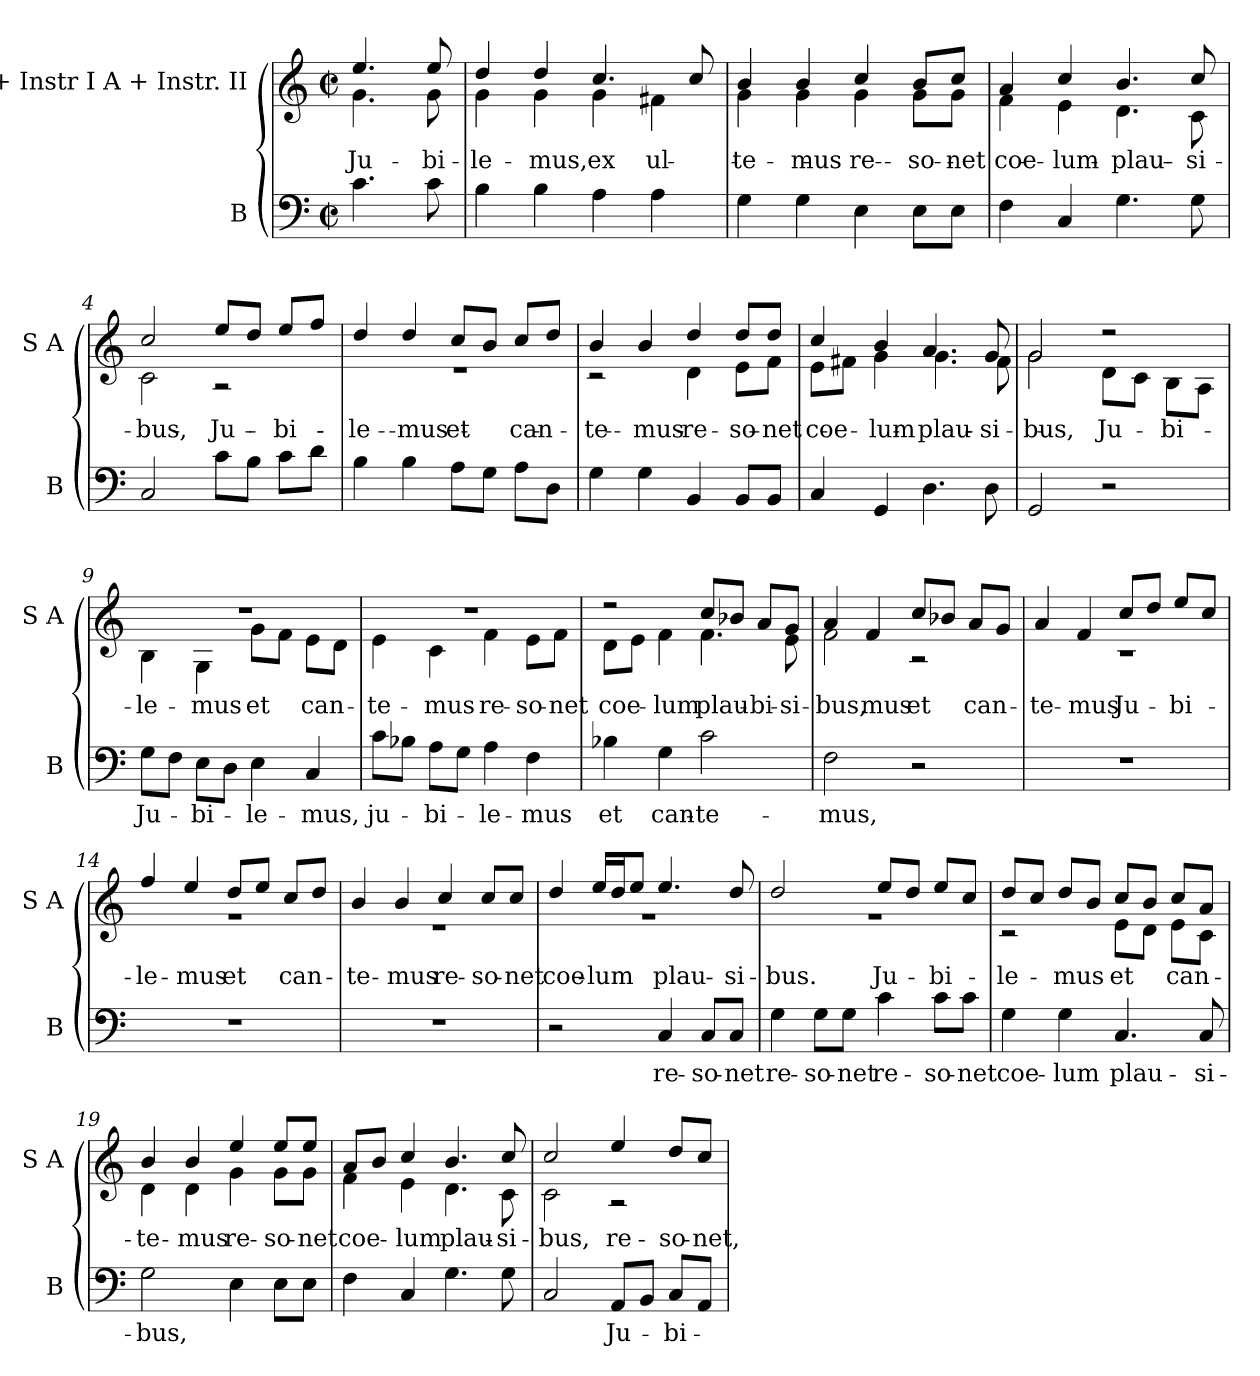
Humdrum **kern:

**kern	**text	**kern	**text
*part2	*part2	*part1	*part1
*staff2	*staff2	*staff1	*staff1
*I"B	*	*I"S + Instr I A + Instr. II	*
*I'B	*	*I'S A	*
*clefF4	*	*clefG2	*
*k[]	*	*k[]	*
*M2/2	*	*M2/2	*
*met(c|)	*	*met(c|)	*
=	=	=	=
*	*	*^	*
!	!	!	!	!LO:LY:b
4.c\	.	4.ee/	4.g\	Ju-
!	!	!	!	!LO:LY:b
8c\	.	8ee/	8g\	-bi-
=1	=1	=1	=1	=1
!	!	!	!	!LO:LY:b
4B\	.	4dd/	4g\	-le-
!	!	!	!	!LO:LY:b
4B\	.	4dd/	4g\	-mus,
!	!	!	!	!LO:LY:b
4A\	.	4.cc/	4g\	ex-
!	!	!	!	!LO:LY:b
4A\	.	.	4f#X\	-ul-
.	.	8cc/	.	.
=2	=2	=2	=2	=2
!	!	!	!	!LO:LY:b
4G\	.	4b/	4g\	-te-
!	!	!	!	!LO:LY:b
4G\	.	4b/	4g\	-mus
!	!	!	!	!LO:LY:b
4E\	.	4cc/	4g\	re-
!	!	!	!	!LO:LY:b
8E\L	.	8b/L	8g\L	-so-
!	!	!	!	!LO:LY:b
8E\J	.	8cc/J	8g\J	-net
=3	=3	=3	=3	=3
!	!	!	!	!LO:LY:b
4F\	.	4a/	4f\	coe-
!	!	!	!	!LO:LY:b
4C/	.	4cc/	4e\	-lum
!	!	!	!	!LO:LY:b
4.G\	.	4.b/	4.d\	plau-
!	!	!	!	!LO:LY:b
8G\	.	8cc/	8c\	-si-
=4	=4	=4	=4	=4
!	!	!	!	!LO:LY:b
2C/	.	2cc/	2c\	-bus,
!	!	!	!	!LO:LY:b
8c\L	.	8ee/L	2r	Ju-
8B\J	.	8dd/J	.	.
!	!	!	!	!LO:LY:b
8c\L	.	8ee/L	.	-bi-
8d\J	.	8ff/J	.	.
!!LO:LB:g=z	!!
=5	=5	=5	=5	=5
!	!	!	!	!LO:LY:b
4B\	.	4dd/	1r	-le-
!	!	!	!	!LO:LY:b
4B\	.	4dd/	.	-mus
!	!	!	!	!LO:LY:b
8A\L	.	8cc/L	.	et
8G\J	.	8b/J	.	.
!	!	!	!	!LO:LY:b
8A\L	.	8cc/L	.	can-
8D\J	.	8dd/J	.	.
=6	=6	=6	=6	=6
!	!	!	!	!LO:LY:b
4G\	.	4b/	2r	-te-
!	!	!	!	!LO:LY:b
4G\	.	4b/	.	-mus
!	!	!	!	!LO:LY:b
4BB/	.	4dd/	4d\	re-
!	!	!	!	!LO:LY:b
8BB/L	.	8dd/L	8e\L	-so-
!	!	!	!	!LO:LY:b
8BB/J	.	8dd/J	8f\J	-net
=7	=7	=7	=7	=7
!	!	!	!	!LO:LY:b
4C/	.	4cc/	8e\L	coe-
.	.	.	8f#X\J	.
!	!	!	!	!LO:LY:b
4GG/	.	4b/	4g\	-lum
!	!	!	!	!LO:LY:b
4.D\	.	4.a/	4.g\	plau-
!	!	!	!	!LO:LY:b
8D\	.	8g/	8f#\	-si-
=8	=8	=8	=8	=8
!	!	!	!	!LO:LY:b
2GG/	.	2g/	2g\	-bus,
!	!	!	!	!LO:LY:b
2r	.	2r	8d\L	Ju-
.	.	.	8c\J	.
!	!	!	!	!LO:LY:b
.	.	.	8B\L	-bi-
.	.	.	8A\J	.
=9	=9	=9	=9	=9
!	!LO:LY:b	!	!	!LO:LY:b
8G\L	Ju-	1r	4B\	-le-
8F\J	.	.	.	.
!	!LO:LY:b	!	!	!LO:LY:b
8E\L	-bi-	.	4G\	-mus
8D\J	.	.	.	.
!	!LO:LY:b	!	!	!LO:LY:b
4E\	-le-	.	8g\L	et
.	.	.	8f\J	.
!	!LO:LY:b	!	!	!LO:LY:b
4C/	-mus,	.	8e\L	can-
.	.	.	8d\J	.
!!LO:LB:g=z	!!
=10	=10	=10	=10	=10
!	!LO:LY:b	!	!	!LO:LY:b
8c\L	ju-	1r	4e\	-te-
8B-X\J	.	.	.	.
!	!LO:LY:b	!	!	!LO:LY:b
8A\L	-bi-	.	4c\	-mus
8G\J	.	.	.	.
!	!LO:LY:b	!	!	!LO:LY:b
4A\	-le-	.	4f\	re-
!	!LO:LY:b	!	!	!LO:LY:b
4F\	-mus	.	8e\L	-so-
!	!	!	!	!LO:LY:b
.	.	.	8f\J	-net
=11	=11	=11	=11	=11
!	!LO:LY:b	!	!	!LO:LY:b
4B-X\	et	2r	8d\L	coe-
.	.	.	8e\J	.
!	!LO:LY:b	!	!	!LO:LY:b
4G\	can-	.	4f\	-lum
!	!LO:LY:b	!	!	!LO:LY:b
!	!	!	!	!LO:LY:b
2c\	-te-	8cc/L	4.f\	plau-
.	.	8b-X/J	.	.
!	!	!	!	!LO:LY:b
.	.	8a/L	.	-bi-
!	!	!	!	!LO:LY:b
.	.	8g/J	8e\	-si-
=12	=12	=12	=12	=12
!	!LO:LY:b	!	!	!LO:LY:b
!	!	!	!	!LO:LY:b
2F\	-mus,	4a/	2f\	-bus,
!	!	!	!	!LO:LY:b
.	.	4f/	.	-mus
!	!	!	!	!LO:LY:b
2r	.	8cc/L	2r	et
.	.	8b-X/J	.	.
!	!	!	!	!LO:LY:b
.	.	8a/L	.	can-
.	.	8g/J	.	.
=13	=13	=13	=13	=13
!	!	!	!	!LO:LY:b
1r	.	4a/	1r	-te-
!	!	!	!	!LO:LY:b
.	.	4f/	.	-mus
!	!	!	!	!LO:LY:b
.	.	8cc/L	.	Ju-
.	.	8dd/J	.	.
!	!	!	!	!LO:LY:b
.	.	8ee/L	.	-bi-
.	.	8cc/J	.	.
!!LO:LB:g=z	!!
=14	=14	=14	=14	=14
!	!	!	!	!LO:LY:b
1r	.	4ff/	1r	-le-
!	!	!	!	!LO:LY:b
.	.	4ee/	.	-mus
!	!	!	!	!LO:LY:b
.	.	8dd/L	.	et
.	.	8ee/J	.	.
!	!	!	!	!LO:LY:b
.	.	8cc/L	.	can-
.	.	8dd/J	.	.
=15	=15	=15	=15	=15
!	!	!	!	!LO:LY:b
1r	.	4b/	1r	-te-
!	!	!	!	!LO:LY:b
.	.	4b/	.	-mus
!	!	!	!	!LO:LY:b
.	.	4cc/	.	re-
!	!	!	!	!LO:LY:b
.	.	8cc/L	.	-so-
!	!	!	!	!LO:LY:b
.	.	8cc/J	.	-net
=16	=16	=16	=16	=16
!	!	!	!	!LO:LY:b
2r	.	4dd/	1r	coe-
!	!	!	!	!LO:LY:b
.	.	16ee/LL	.	-lum
.	.	16dd/J	.	.
.	.	8ee/J	.	.
!	!LO:LY:b	!	!	!LO:LY:b
4C/	re-	4.ee/	.	plau-
!	!LO:LY:b	!	!	!
8C/L	-so-	.	.	.
!	!LO:LY:b	!	!	!LO:LY:b
8C/J	-net	8dd/	.	-si-
=17	=17	=17	=17	=17
!	!LO:LY:b	!	!	!LO:LY:b
4G\	re-	2dd/	1r	-bus.
!	!LO:LY:b	!	!	!
8G\L	-so-	.	.	.
!	!LO:LY:b	!	!	!
8G\J	-net	.	.	.
!	!LO:LY:b	!	!	!LO:LY:b
4c\	re-	8ee/L	.	Ju-
.	.	8dd/J	.	.
!	!LO:LY:b	!	!	!LO:LY:b
8c\L	-so-	8ee/L	.	-bi-
!	!LO:LY:b	!	!	!
8c\J	-net	8cc/J	.	.
!!LO:PB:g=z	!!
=18	=18	=18	=18	=18
!	!LO:LY:b	!	!	!LO:LY:b
4G\	coe-	8dd/L	2r	-le-
.	.	8cc/J	.	.
!	!LO:LY:b	!	!	!LO:LY:b
4G\	-lum	8dd/L	.	-mus
.	.	8b/J	.	.
!	!LO:LY:b	!	!	!LO:LY:b
4.C/	plau-	8cc/L	8e\L	et
.	.	8b/J	8d\J	.
!	!	!	!	!LO:LY:b
.	.	8cc/L	8e\L	can-
!	!LO:LY:b	!	!	!
8C/	-si-	8a/J	8c\J	.
=19	=19	=19	=19	=19
!	!LO:LY:b	!	!	!LO:LY:b
2G\	-bus,	4b/	4d\	-te-
!	!	!	!	!LO:LY:b
.	.	4b/	4d\	-mus
!	!	!	!	!LO:LY:b
4E\	.	4ee/	4g\	re-
!	!	!	!	!LO:LY:b
8E\L	.	8ee/L	8g\L	-so-
!	!	!	!	!LO:LY:b
8E\J	.	8ee/J	8g\J	-net
=20	=20	=20	=20	=20
!	!	!	!	!LO:LY:b
4F\	.	8a/L	4f\	coe-
.	.	8b/J	.	.
!	!	!	!	!LO:LY:b
4C/	.	4cc/	4e\	-lum
!	!	!	!	!LO:LY:b
4.G\	.	4.b/	4.d\	plau-
!	!	!	!	!LO:LY:b
8G\	.	8cc/	8c\	-si-
=21	=21	=21	=21	=21
!	!	!	!	!LO:LY:b
2C/	.	2cc/	2c\	-bus,
!	!LO:LY:b	!	!	!LO:LY:b
8AA/L	Ju-	4ee/	2r	re-
8BB/J	.	.	.	.
!	!LO:LY:b	!	!	!LO:LY:b
8C/L	-bi-	8dd/L	.	-so-
!	!	!	!	!LO:LY:b
8AA/J	.	8cc/J	.	-net,
*	*	*v	*v	*
=	=	=	=
*-	*-	*-	*-
